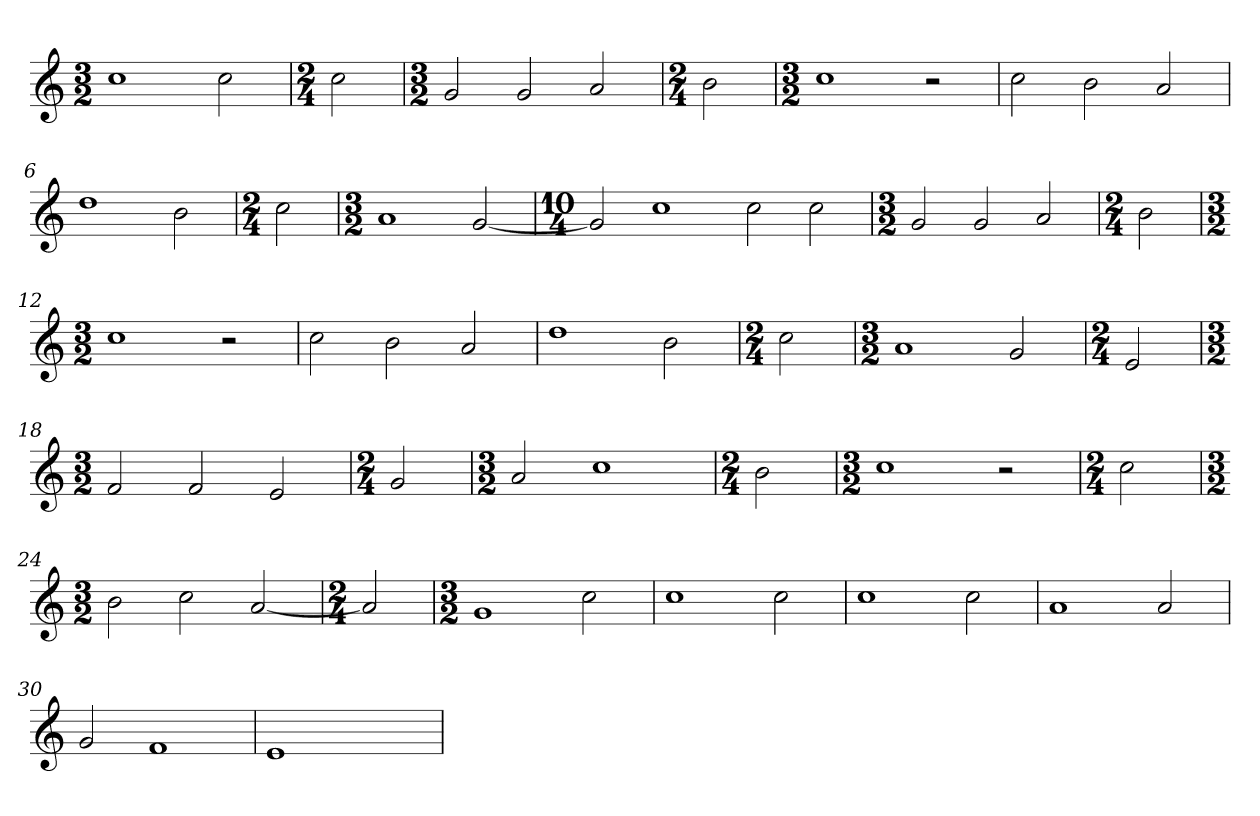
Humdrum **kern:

**kern
*part1
*staff1
*clefG2
*k[]
*C:
*M3/2
=
1cc
2cc
=1
*M2/4
2cc
=2
*M3/2
2g
2g
2a
=3
*M2/4
2b
=4
*M3/2
1cc
2r
=5
2cc
2b
2a
=6
1dd
2b
=7
*M2/4
2cc
=8
*M3/2
1a
[2g
=9
*M10/4
2g]
1cc
2cc
2cc
=10
*M3/2
2g
2g
2a
=11
*M2/4
2b
=12
*M3/2
1cc
2r
=13
2cc
2b
2a
=14
1dd
2b
=15
*M2/4
2cc
=16
*M3/2
1a
2g
=17
*M2/4
2e
=18
*M3/2
2f
2f
2e
=19
*M2/4
2g
=20
*M3/2
2a
1cc
=21
*M2/4
2b
=22
*M3/2
1cc
2r
=23
*M2/4
2cc
=24
*M3/2
2b
2cc
[2a
=25
*M2/4
2a]
=26
*M3/2
1g
2cc
=27
1cc
2cc
=28
1cc
2cc
=29
1a
2a
=30
2g
1f
=31
1e
2ryy
=
*-
